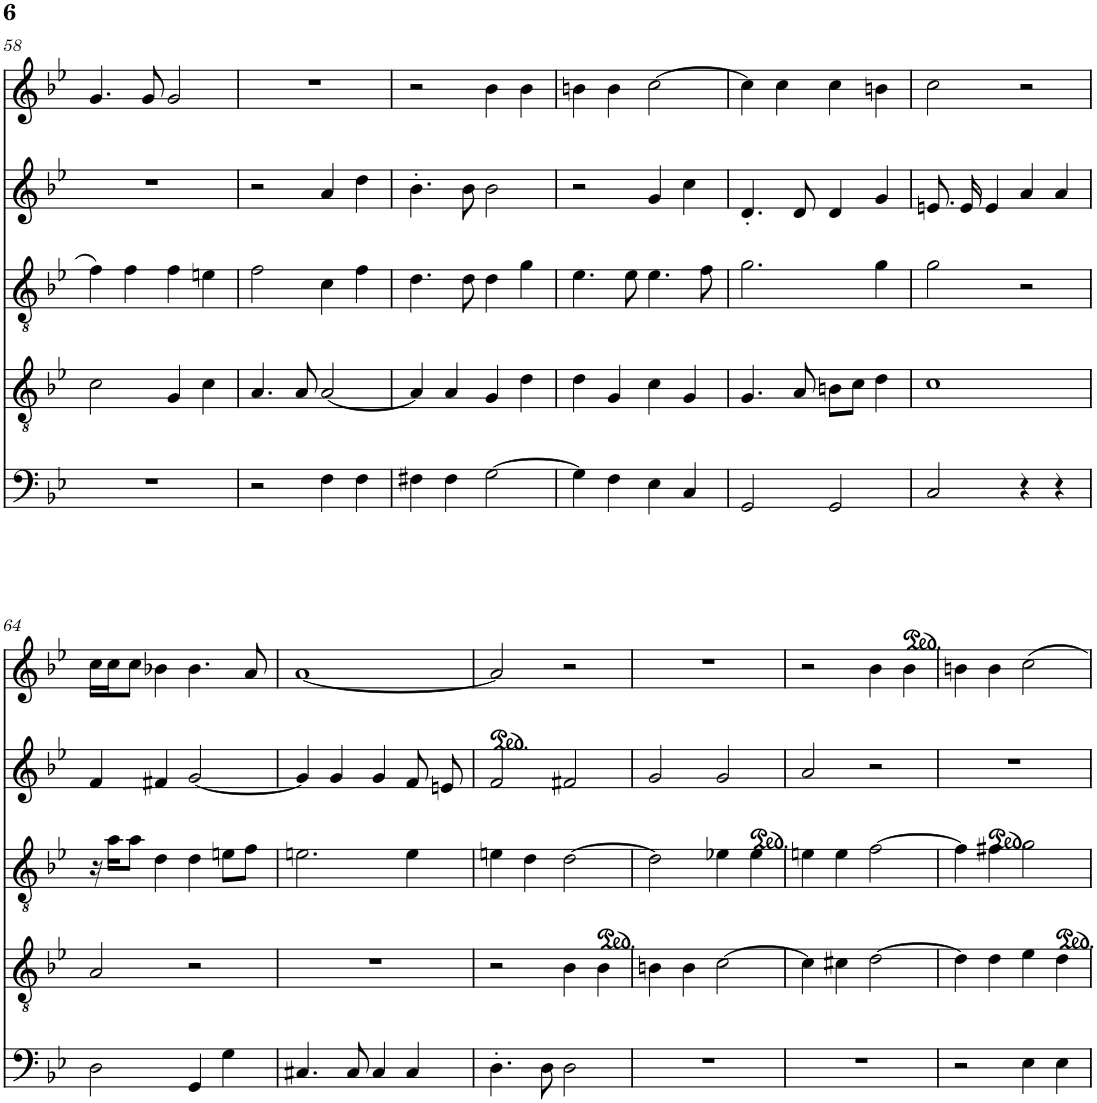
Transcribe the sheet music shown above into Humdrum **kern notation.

**kern	**kern	**kern	**kern	**kern
*part5	*part4	*part3	*part2	*part1
*staff5	*staff4	*staff3	*staff2	*staff1
*I"Voice	*I"Voice	*I"Voice	*I"Voice	*I"Voice
*I'V	*I'V	*I'V	*I'V	*I'V
!!LO:PB:g=z
*clefF4	*clefGv2	*clefGv2	*clefG2	*clefG2
*k[b-e-]	*k[b-e-]	*k[b-e-]	*k[b-e-]	*k[b-e-]
*M2/2	*M2/2	*M2/2	*M2/2	*M2/2
*met(c|)	*met(c|)	*met(c|)	*met(c|)	*met(c|)
=58	=58	=58	=58	=58
1r	2c\	4f\	1r	4.g/
.	.	4f\	.	.
.	.	.	.	8g/
.	4G/	4f\	.	2g/
.	4c\	4en\	.	.
=59	=59	=59	=59	=59
2r	4.A/	2f\	2r	1r
.	8A/	.	.	.
4F\	[<2A/	4c\	4a/	.
4F\	.	4f\	4dd\	.
=60	=60	=60	=60	=60
4F#X\	4A/]	4.d\	4.b-'\	2r
4F#\	4A/	.	.	.
.	.	8d\	8b-\	.
[>2G\	4G/	4d\	2b-\	4b-\
.	4d\	4g\	.	4b-\
=61	=61	=61	=61	=61
4G\]	4d\	4.e-\	2r	4bn\
4F\	4G/	.	.	4b\
.	.	8e-\	.	.
4E-\	4c\	4.e-\	4g/	[>2cc\
4C/	4G/	.	4cc\	.
.	.	8f\	.	.
=62	=62	=62	=62	=62
2GG/	4.G/	2.g\	4.d'/	4cc\]
.	.	.	.	4cc\
.	8A/	.	8d/	.
2GG/	8Bn\L	.	4d/	4cc\
.	8c\J	.	.	.
.	4d\	4g\	4g/	4bn\
=63	=63	=63	=63	=63
2C/	1c	2g\	8.en/L	2cc\
.	.	.	16e/Jk	.
.	.	.	4e/	.
4r	.	2r	4a/	2r
4r	.	.	4a/	.
!!LO:LB:g=z
=64	=64	=64	=64	=64
2D\	2A/	16r	4f/	16cc\LL
.	.	16a\KL	.	16cc\J
.	.	8a\J	.	8cc\J
.	.	4d\	4f#X/	4b-X\
4GG/	2r	4d\	[<2g/	4.b-\
4G\	.	8en\L	.	.
.	.	8f\J	.	8a/
=65	=65	=65	=65	=65
4.C#X/	1r	2.en\	4g/]	[<1a
.	.	.	4g/	.
8C#/	.	.	.	.
4C#/	.	.	4g/	.
4C#/	.	4e\	8f/L	.
.	.	.	8en/J	.
=66	=66	=66	=66	=66
4.D'\	2r	4en\	2f/	2a/]
.	.	4d\	.	.
8D\	.	.	.	.
2D\	4B-\	[>2d\	2f#X/	2r
.	4B-\	.	.	.
=67	=67	=67	=67	=67
1r	4Bn\	2d\]	2g/	1r
.	4B\	.	.	.
.	[>2c\	4e-X\	2g/	.
.	.	4e-\	.	.
=68	=68	=68	=68	=68
1r	4c\]	4en\	2a/	2r
.	4c#X\	4e\	.	.
.	[>2d\	[>2f\	2r	4b-\
.	.	.	.	4b-\
=69	=69	=69	=69	=69
2r	4d\]	4f\]	1r	4bn\
.	4d\	4f#X\	.	4b\
4E-\	4e-\	2g\	.	2cc\
4E-\	4d\	.	.	.
=	=	=	=	=
*-	*-	*-	*-	*-
